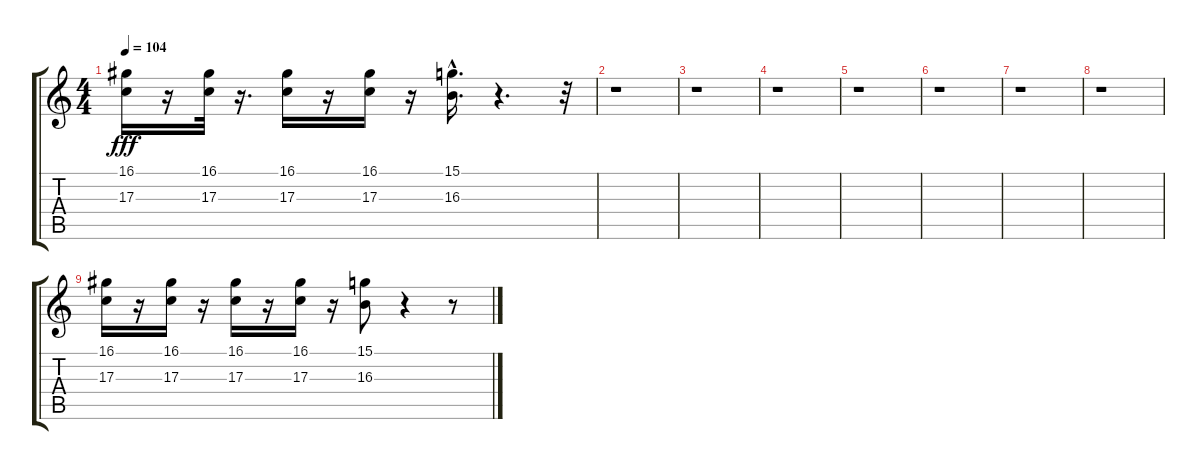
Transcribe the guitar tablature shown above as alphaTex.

\track "" {instrument stringensemble2}
\staff {score tabs}
\tuning (E4 B3 G3 D3 A2 E2) {hide}
\ts (4 4)
\tempo 104
\clef g2
\ks c
(16.1 17.3).16{dy fff} r.16 (16.1 17.3).32 r.16{d} (16.1 17.3).16 r.16 (16.1 17.3).16 r.16 (15.1{hac} 16.3{hac}).16{d} r.4{d} r.32 |
r.1 |
r.1 |
r.1 |
r.1 |
r.1 |
r.1 |
r.1 |
(16.1 17.3).16 r.16 (16.1 17.3).16 r.16 (16.1 17.3).16 r.16 (16.1 17.3).16 r.16 (15.1 16.3).8 r.4 r.8
